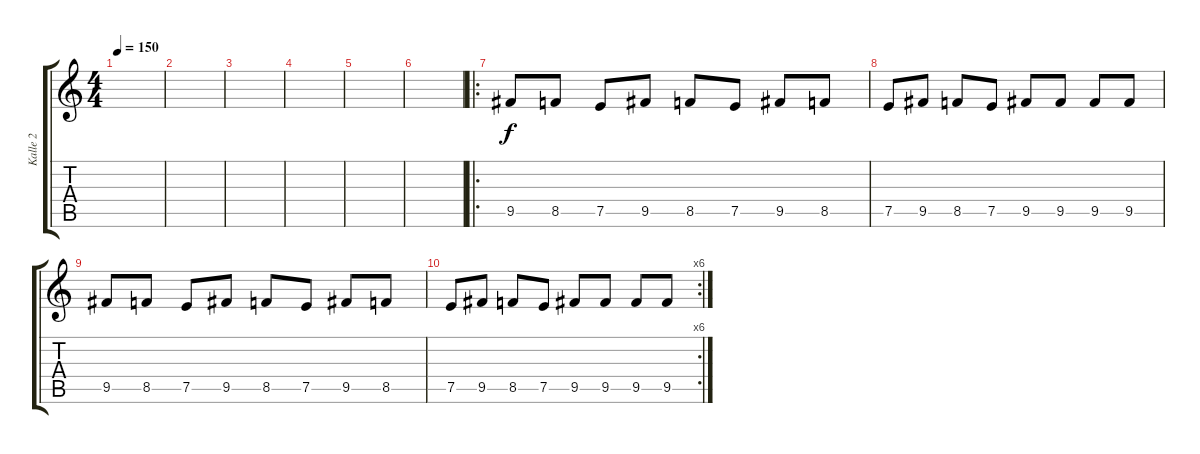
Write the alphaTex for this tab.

\track ("Kalle 2" "Kalle 2") {instrument distortionguitar}
\staff {score tabs}
\tuning (E4 B3 G3 D3 A2 E2) {hide}
\ts (4 4)
\tempo 150
\clef g2
\ks c
|
|
|
|
|
|
\ro
9.5.8 8.5.8 7.5.8 9.5.8 8.5.8 7.5.8 9.5.8 8.5.8 |
7.5.8 9.5.8 8.5.8 7.5.8 9.5.8 9.5.8 9.5.8 9.5.8 |
9.5.8 8.5.8 7.5.8 9.5.8 8.5.8 7.5.8 9.5.8 8.5.8 |
\rc 6
7.5.8 9.5.8 8.5.8 7.5.8 9.5.8 9.5.8 9.5.8 9.5.8
